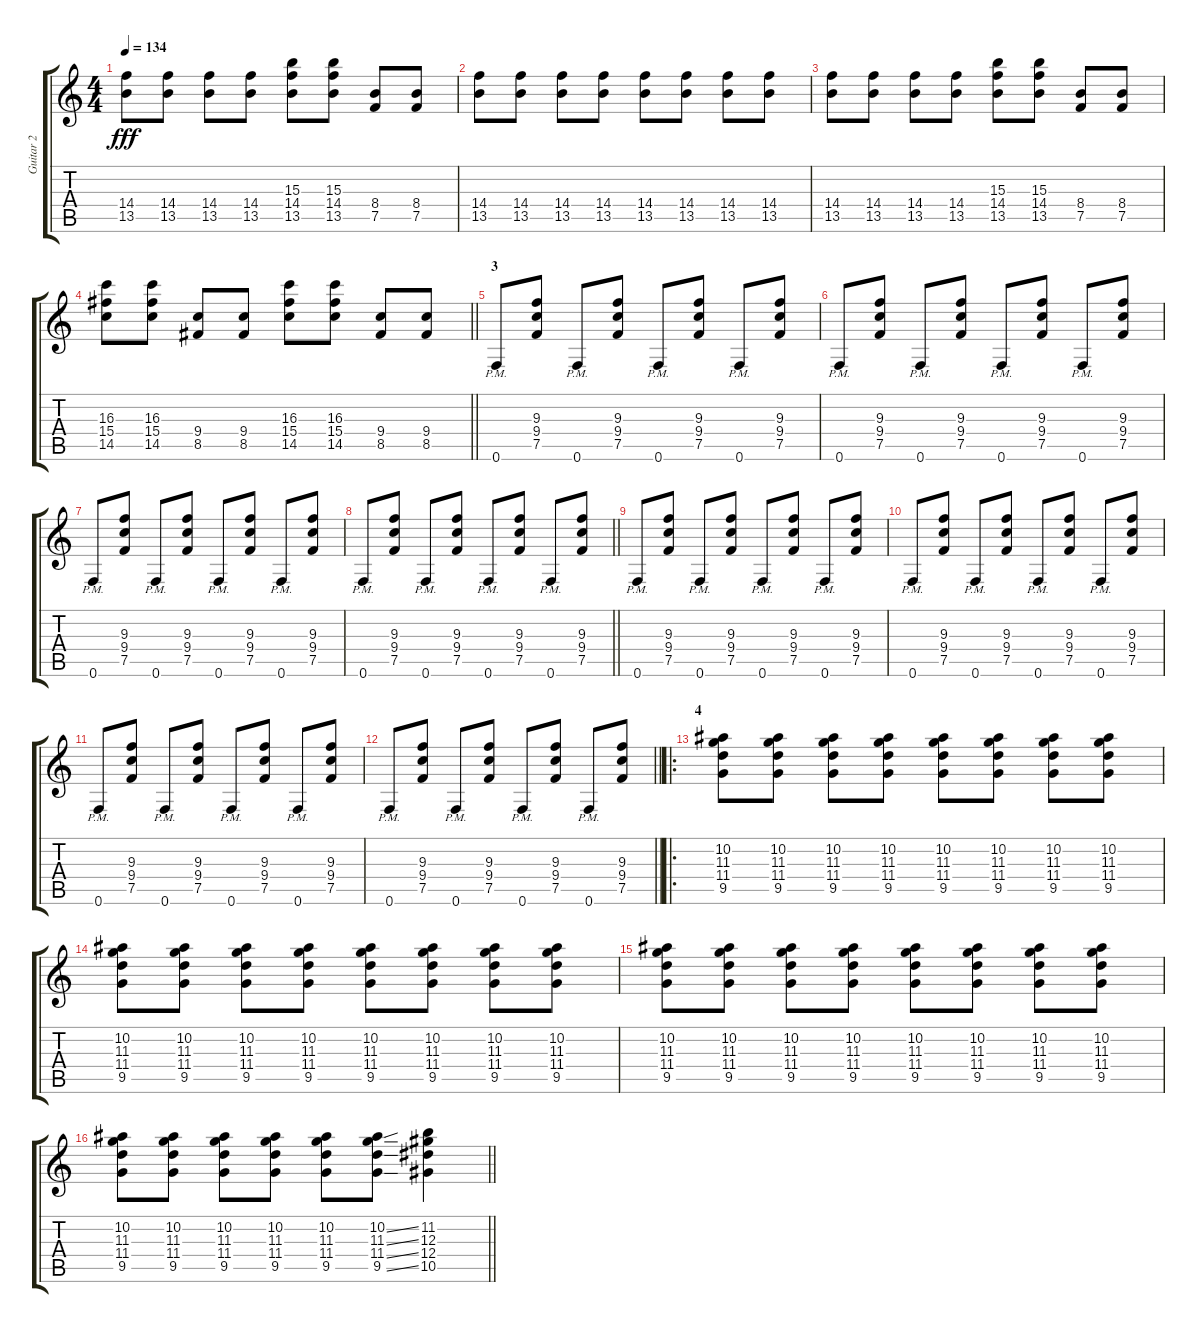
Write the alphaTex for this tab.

\track ("Guitar 2" "Guitar 2") {instrument overdrivenguitar}
\staff {score tabs}
\tuning (F4 C4 Ab3 Eb3 Bb2 F2) {hide}
\ts (4 4)
\tempo 134
\clef g2
\ks c
(14.4 13.5).8{dy fff} (14.4 13.5).8 (14.4 13.5).8 (14.4 13.5).8 (15.3 14.4 13.5).8 (15.3 14.4 13.5).8 (8.4 7.5).8 (8.4 7.5).8 |
(14.4 13.5).8 (14.4 13.5).8 (14.4 13.5).8 (14.4 13.5).8 (14.4 13.5).8 (14.4 13.5).8 (14.4 13.5).8 (14.4 13.5).8 |
(14.4 13.5).8 (14.4 13.5).8 (14.4 13.5).8 (14.4 13.5).8 (15.3 14.4 13.5).8 (15.3 14.4 13.5).8 (8.4 7.5).8 (8.4 7.5).8 |
\barLineRight lightlight
(16.3 15.4 14.5).8 (16.3 15.4 14.5).8 (9.4 8.5).8 (9.4 8.5).8 (16.3 15.4 14.5).8 (16.3 15.4 14.5).8 (9.4 8.5).8 (9.4 8.5).8 |
\section ("" "3")
0.6{pm}.8 (9.3 9.4 7.5).8 0.6{pm}.8 (9.3 9.4 7.5).8 0.6{pm}.8 (9.3 9.4 7.5).8 0.6{pm}.8 (9.3 9.4 7.5).8 |
0.6{pm}.8 (9.3 9.4 7.5).8 0.6{pm}.8 (9.3 9.4 7.5).8 0.6{pm}.8 (9.3 9.4 7.5).8 0.6{pm}.8 (9.3 9.4 7.5).8 |
0.6{pm}.8 (9.3 9.4 7.5).8 0.6{pm}.8 (9.3 9.4 7.5).8 0.6{pm}.8 (9.3 9.4 7.5).8 0.6{pm}.8 (9.3 9.4 7.5).8 |
\barLineRight lightlight
0.6{pm}.8 (9.3 9.4 7.5).8 0.6{pm}.8 (9.3 9.4 7.5).8 0.6{pm}.8 (9.3 9.4 7.5).8 0.6{pm}.8 (9.3 9.4 7.5).8 |
0.6{pm}.8 (9.3 9.4 7.5).8 0.6{pm}.8 (9.3 9.4 7.5).8 0.6{pm}.8 (9.3 9.4 7.5).8 0.6{pm}.8 (9.3 9.4 7.5).8 |
0.6{pm}.8 (9.3 9.4 7.5).8 0.6{pm}.8 (9.3 9.4 7.5).8 0.6{pm}.8 (9.3 9.4 7.5).8 0.6{pm}.8 (9.3 9.4 7.5).8 |
0.6{pm}.8 (9.3 9.4 7.5).8 0.6{pm}.8 (9.3 9.4 7.5).8 0.6{pm}.8 (9.3 9.4 7.5).8 0.6{pm}.8 (9.3 9.4 7.5).8 |
\barLineRight lightlight
0.6{pm}.8 (9.3 9.4 7.5).8 0.6{pm}.8 (9.3 9.4 7.5).8 0.6{pm}.8 (9.3 9.4 7.5).8 0.6{pm}.8 (9.3 9.4 7.5).8 |
\ro
\section ("" "4")
(10.2 11.3 11.4 9.5).8 (10.2 11.3 11.4 9.5).8 (10.2 11.3 11.4 9.5).8 (10.2 11.3 11.4 9.5).8 (10.2 11.3 11.4 9.5).8 (10.2 11.3 11.4 9.5).8 (10.2 11.3 11.4 9.5).8 (10.2 11.3 11.4 9.5).8 |
(10.2 11.3 11.4 9.5).8 (10.2 11.3 11.4 9.5).8 (10.2 11.3 11.4 9.5).8 (10.2 11.3 11.4 9.5).8 (10.2 11.3 11.4 9.5).8 (10.2 11.3 11.4 9.5).8 (10.2 11.3 11.4 9.5).8 (10.2 11.3 11.4 9.5).8 |
(10.2 11.3 11.4 9.5).8 (10.2 11.3 11.4 9.5).8 (10.2 11.3 11.4 9.5).8 (10.2 11.3 11.4 9.5).8 (10.2 11.3 11.4 9.5).8 (10.2 11.3 11.4 9.5).8 (10.2 11.3 11.4 9.5).8 (10.2 11.3 11.4 9.5).8 |
\barLineRight lightlight
(10.2 11.3 11.4 9.5).8 (10.2 11.3 11.4 9.5).8 (10.2 11.3 11.4 9.5).8 (10.2 11.3 11.4 9.5).8 (10.2 11.3 11.4 9.5).8 (10.2{ss} 11.3{ss} 11.4{ss} 9.5{ss}).8 (11.2 12.3 12.4 10.5).4
